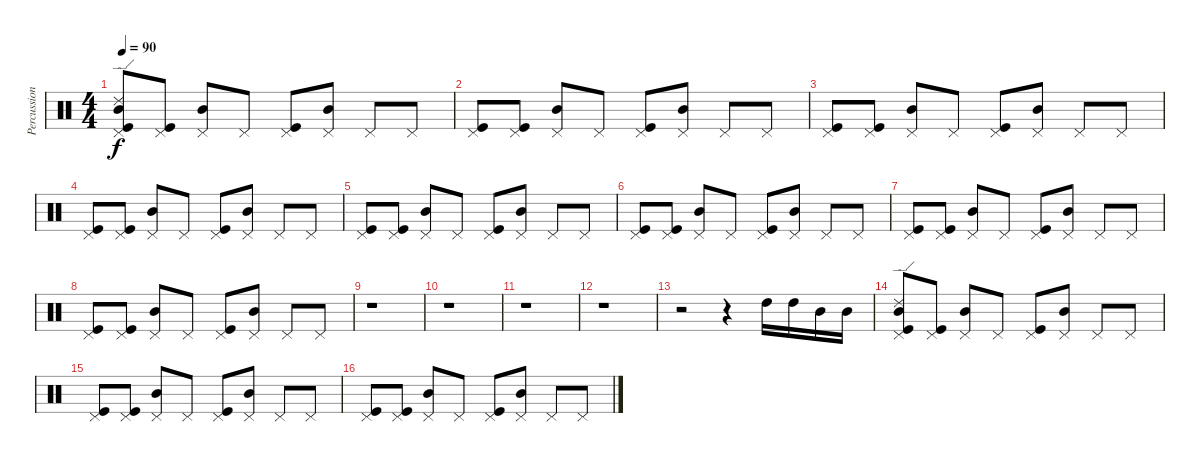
\track ("Percussions" "Percussion") {instrument percussion}
\staff {score}
\articulation defaults
\ts (4 4)
\tempo 90
\clef neutral
\ks c
("Pedal Hi-Hat (hit)" "Mid Tom (hit)" "Ride (edge) 2" "Kick (hit)").8{dy f} ("Pedal Hi-Hat (hit)" "Kick (hit)").8 ("Pedal Hi-Hat (hit)" "Mid Tom (hit)").8 "Pedal Hi-Hat (hit)".8 ("Pedal Hi-Hat (hit)" "Kick (hit)").8 ("Pedal Hi-Hat (hit)" "Mid Tom (hit)").8 "Pedal Hi-Hat (hit)".8 "Pedal Hi-Hat (hit)".8 |
("Pedal Hi-Hat (hit)" "Kick (hit)").8 ("Pedal Hi-Hat (hit)" "Kick (hit)").8 ("Pedal Hi-Hat (hit)" "Mid Tom (hit)").8 "Pedal Hi-Hat (hit)".8 ("Pedal Hi-Hat (hit)" "Kick (hit)").8 ("Pedal Hi-Hat (hit)" "Mid Tom (hit)").8 "Pedal Hi-Hat (hit)".8 "Pedal Hi-Hat (hit)".8 |
("Pedal Hi-Hat (hit)" "Kick (hit)").8 ("Pedal Hi-Hat (hit)" "Kick (hit)").8 ("Pedal Hi-Hat (hit)" "Mid Tom (hit)").8 "Pedal Hi-Hat (hit)".8 ("Pedal Hi-Hat (hit)" "Kick (hit)").8 ("Pedal Hi-Hat (hit)" "Mid Tom (hit)").8 "Pedal Hi-Hat (hit)".8 "Pedal Hi-Hat (hit)".8 |
("Pedal Hi-Hat (hit)" "Kick (hit)").8 ("Pedal Hi-Hat (hit)" "Kick (hit)").8 ("Pedal Hi-Hat (hit)" "Mid Tom (hit)").8 "Pedal Hi-Hat (hit)".8 ("Pedal Hi-Hat (hit)" "Kick (hit)").8 ("Pedal Hi-Hat (hit)" "Mid Tom (hit)").8 "Pedal Hi-Hat (hit)".8 "Pedal Hi-Hat (hit)".8 |
("Pedal Hi-Hat (hit)" "Kick (hit)").8 ("Pedal Hi-Hat (hit)" "Kick (hit)").8 ("Pedal Hi-Hat (hit)" "Mid Tom (hit)").8 "Pedal Hi-Hat (hit)".8 ("Pedal Hi-Hat (hit)" "Kick (hit)").8 ("Pedal Hi-Hat (hit)" "Mid Tom (hit)").8 "Pedal Hi-Hat (hit)".8 "Pedal Hi-Hat (hit)".8 |
("Pedal Hi-Hat (hit)" "Kick (hit)").8 ("Pedal Hi-Hat (hit)" "Kick (hit)").8 ("Pedal Hi-Hat (hit)" "Mid Tom (hit)").8 "Pedal Hi-Hat (hit)".8 ("Pedal Hi-Hat (hit)" "Kick (hit)").8 ("Pedal Hi-Hat (hit)" "Mid Tom (hit)").8 "Pedal Hi-Hat (hit)".8 "Pedal Hi-Hat (hit)".8 |
("Pedal Hi-Hat (hit)" "Kick (hit)").8 ("Pedal Hi-Hat (hit)" "Kick (hit)").8 ("Pedal Hi-Hat (hit)" "Mid Tom (hit)").8 "Pedal Hi-Hat (hit)".8 ("Pedal Hi-Hat (hit)" "Kick (hit)").8 ("Pedal Hi-Hat (hit)" "Mid Tom (hit)").8 "Pedal Hi-Hat (hit)".8 "Pedal Hi-Hat (hit)".8 |
("Pedal Hi-Hat (hit)" "Kick (hit)").8 ("Pedal Hi-Hat (hit)" "Kick (hit)").8 ("Pedal Hi-Hat (hit)" "Mid Tom (hit)").8 "Pedal Hi-Hat (hit)".8 ("Pedal Hi-Hat (hit)" "Kick (hit)").8 ("Pedal Hi-Hat (hit)" "Mid Tom (hit)").8 "Pedal Hi-Hat (hit)".8 "Pedal Hi-Hat (hit)".8 |
r.1 |
r.1 |
r.1 |
r.1 |
r.2 r.4 "High Tom (hit)".16 "High Tom (hit)".16 "Mid Tom (hit)".16 "Mid Tom (hit)".16 |
("Pedal Hi-Hat (hit)" "Mid Tom (hit)" "Ride (edge) 2" "Kick (hit)").8 ("Pedal Hi-Hat (hit)" "Kick (hit)").8 ("Pedal Hi-Hat (hit)" "Mid Tom (hit)").8 "Pedal Hi-Hat (hit)".8 ("Pedal Hi-Hat (hit)" "Kick (hit)").8 ("Pedal Hi-Hat (hit)" "Mid Tom (hit)").8 "Pedal Hi-Hat (hit)".8 "Pedal Hi-Hat (hit)".8 |
("Pedal Hi-Hat (hit)" "Kick (hit)").8 ("Pedal Hi-Hat (hit)" "Kick (hit)").8 ("Pedal Hi-Hat (hit)" "Mid Tom (hit)").8 "Pedal Hi-Hat (hit)".8 ("Pedal Hi-Hat (hit)" "Kick (hit)").8 ("Pedal Hi-Hat (hit)" "Mid Tom (hit)").8 "Pedal Hi-Hat (hit)".8 "Pedal Hi-Hat (hit)".8 |
("Pedal Hi-Hat (hit)" "Kick (hit)").8 ("Pedal Hi-Hat (hit)" "Kick (hit)").8 ("Pedal Hi-Hat (hit)" "Mid Tom (hit)").8 "Pedal Hi-Hat (hit)".8 ("Pedal Hi-Hat (hit)" "Kick (hit)").8 ("Pedal Hi-Hat (hit)" "Mid Tom (hit)").8 "Pedal Hi-Hat (hit)".8 "Pedal Hi-Hat (hit)".8
